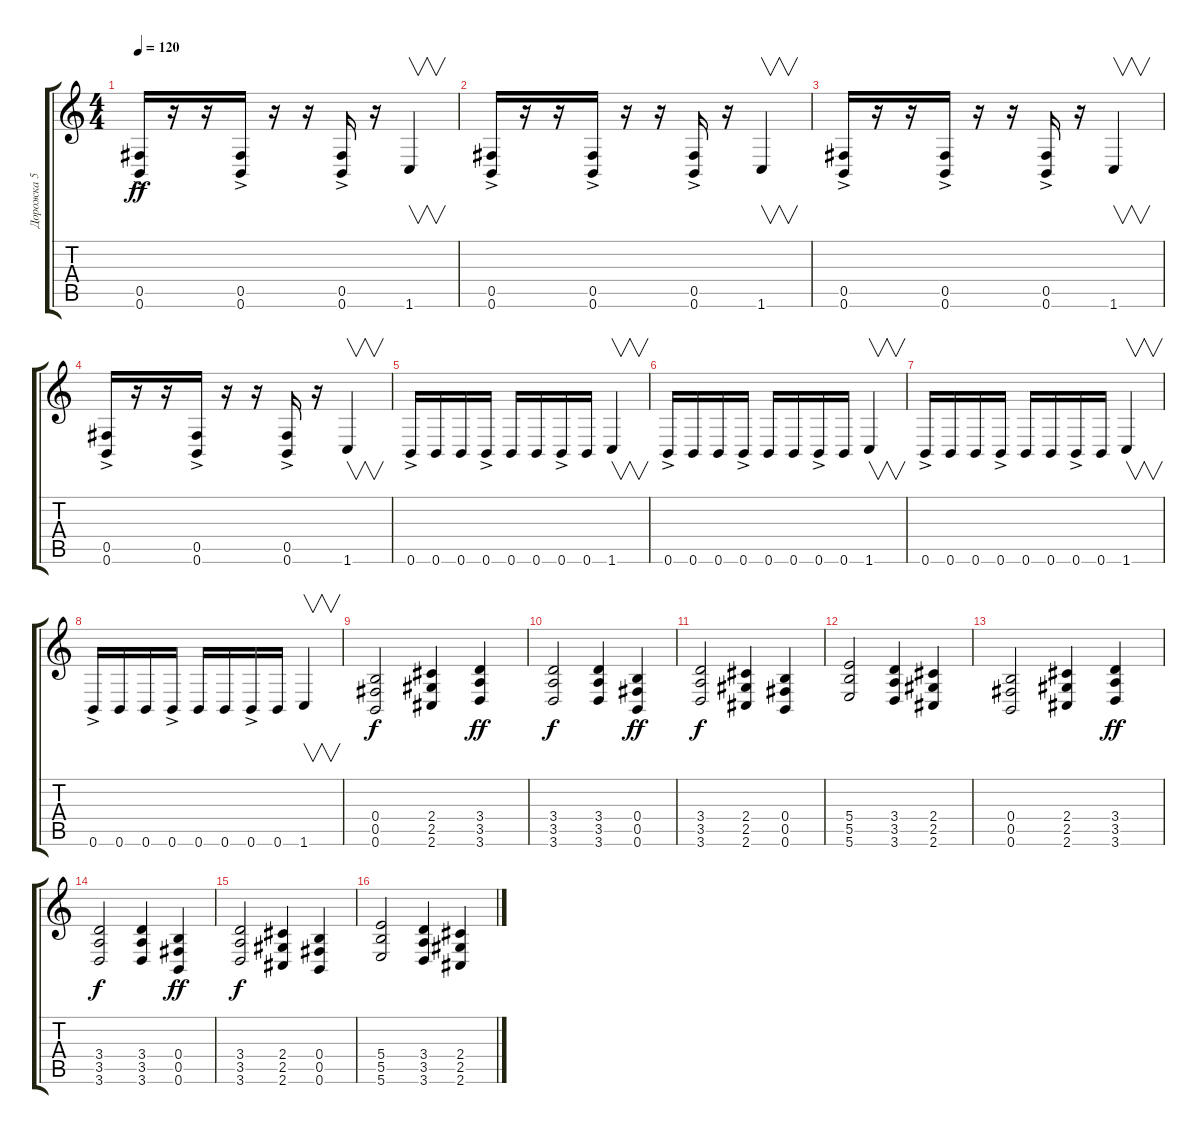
\track ("Дорожка 5" "Дорожка 5") {instrument distortionguitar}
\staff {score tabs}
\tuning (Db4 Ab3 E3 B2 Gb2 B1) {hide}
\ts (4 4)
\tempo 120
\clef g2
\ks c
(0.5 0.6{ac}).16{dy ff} r.16 r.16 (0.5 0.6{ac}).16 r.16 r.16 (0.5 0.6{ac}).16 r.16 1.6.4{v} |
(0.5 0.6{ac}).16 r.16 r.16 (0.5 0.6{ac}).16 r.16 r.16 (0.5 0.6{ac}).16 r.16 1.6.4{v} |
(0.5 0.6{ac}).16 r.16 r.16 (0.5 0.6{ac}).16 r.16 r.16 (0.5 0.6{ac}).16 r.16 1.6.4{v} |
(0.5 0.6{ac}).16 r.16 r.16 (0.5 0.6{ac}).16 r.16 r.16 (0.5 0.6{ac}).16 r.16 1.6.4{v} |
0.6{ac}.16 0.6.16 0.6.16 0.6{ac}.16 0.6.16 0.6.16 0.6{ac}.16 0.6.16 1.6.4{v} |
0.6{ac}.16 0.6.16 0.6.16 0.6{ac}.16 0.6.16 0.6.16 0.6{ac}.16 0.6.16 1.6.4{v} |
0.6{ac}.16 0.6.16 0.6.16 0.6{ac}.16 0.6.16 0.6.16 0.6{ac}.16 0.6.16 1.6.4{v} |
0.6{ac}.16 0.6.16 0.6.16 0.6{ac}.16 0.6.16 0.6.16 0.6{ac}.16 0.6.16 1.6.4{v} |
(0.4 0.5 0.6).2{dy f} (2.4 2.5 2.6).4 (3.4 3.5 3.6).4{dy ff} |
(3.4 3.5 3.6).2{dy f} (3.4 3.5 3.6).4 (0.4 0.5 0.6).4{dy ff} |
(3.4 3.5 3.6).2{dy f} (2.4 2.5 2.6).4 (0.4 0.5 0.6).4 |
(5.4 5.5 5.6).2 (3.4 3.5 3.6).4 (2.4 2.5 2.6).4 |
(0.4 0.5 0.6).2 (2.4 2.5 2.6).4 (3.4 3.5 3.6).4{dy ff} |
(3.4 3.5 3.6).2{dy f} (3.4 3.5 3.6).4 (0.4 0.5 0.6).4{dy ff} |
(3.4 3.5 3.6).2{dy f} (2.4 2.5 2.6).4 (0.4 0.5 0.6).4 |
(5.4 5.5 5.6).2 (3.4 3.5 3.6).4 (2.4 2.5 2.6).4
